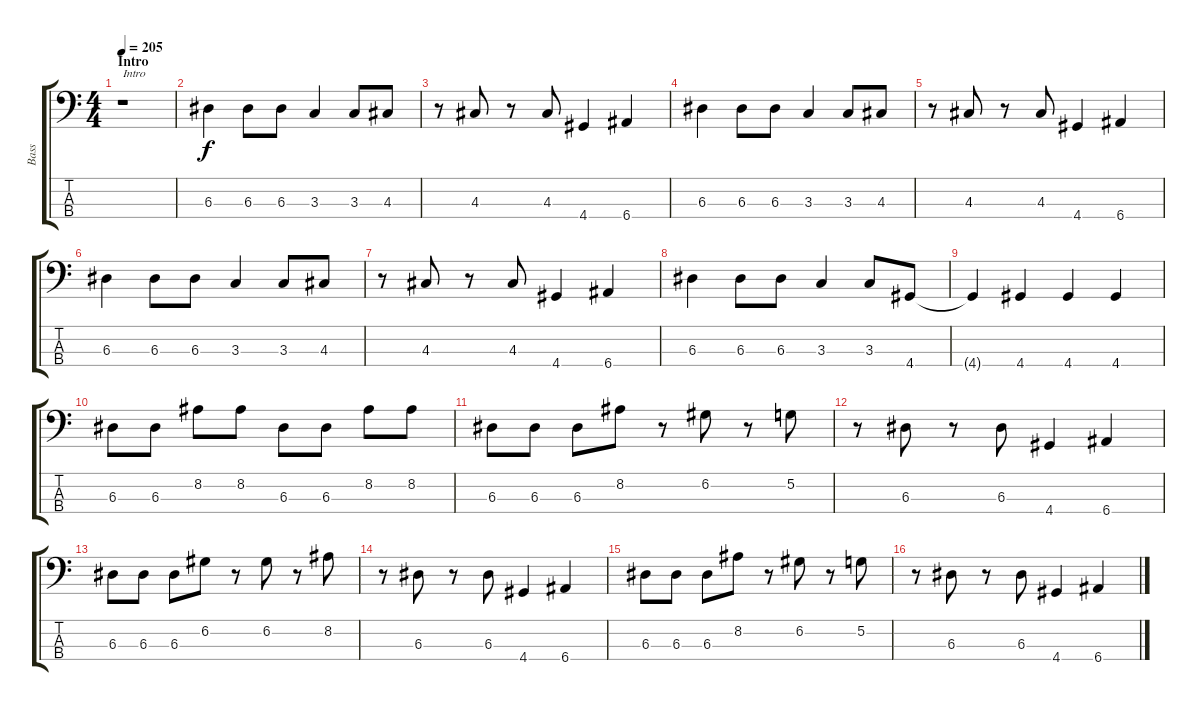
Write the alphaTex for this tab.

\track ("Bass" "Bass") {instrument electricbassfinger}
\staff {score tabs}
\tuning (G2 D2 A1 E1) {hide}
\ts (4 4)
\section ("" "Intro")
\tempo 205
\clef f4
\ks c
r.1{txt "Intro" dy f instrument electricbassfinger} |
6.3.4 6.3.8 6.3.8 3.3.4 3.3.8 4.3.8 |
r.8 4.3.8 r.8 4.3.8 4.4.4 6.4.4 |
6.3.4 6.3.8 6.3.8 3.3.4 3.3.8 4.3.8 |
r.8 4.3.8 r.8 4.3.8 4.4.4 6.4.4 |
6.3.4 6.3.8 6.3.8 3.3.4 3.3.8 4.3.8 |
r.8 4.3.8 r.8 4.3.8 4.4.4 6.4.4 |
6.3.4 6.3.8 6.3.8 3.3.4 3.3.8 4.4.8 |
4.4{t}.4 4.4.4 4.4.4 4.4.4 |
6.3.8 6.3.8 8.2.8 8.2.8 6.3.8 6.3.8 8.2.8 8.2.8 |
6.3.8 6.3.8 6.3.8 8.2.8 r.8 6.2.8 r.8 5.2.8 |
r.8 6.3.8 r.8 6.3.8 4.4.4 6.4.4 |
6.3.8 6.3.8 6.3.8 6.2.8 r.8 6.2.8 r.8 8.2.8 |
r.8 6.3.8 r.8 6.3.8 4.4.4 6.4.4 |
6.3.8 6.3.8 6.3.8 8.2.8 r.8 6.2.8 r.8 5.2.8 |
r.8 6.3.8 r.8 6.3.8 4.4.4 6.4.4
